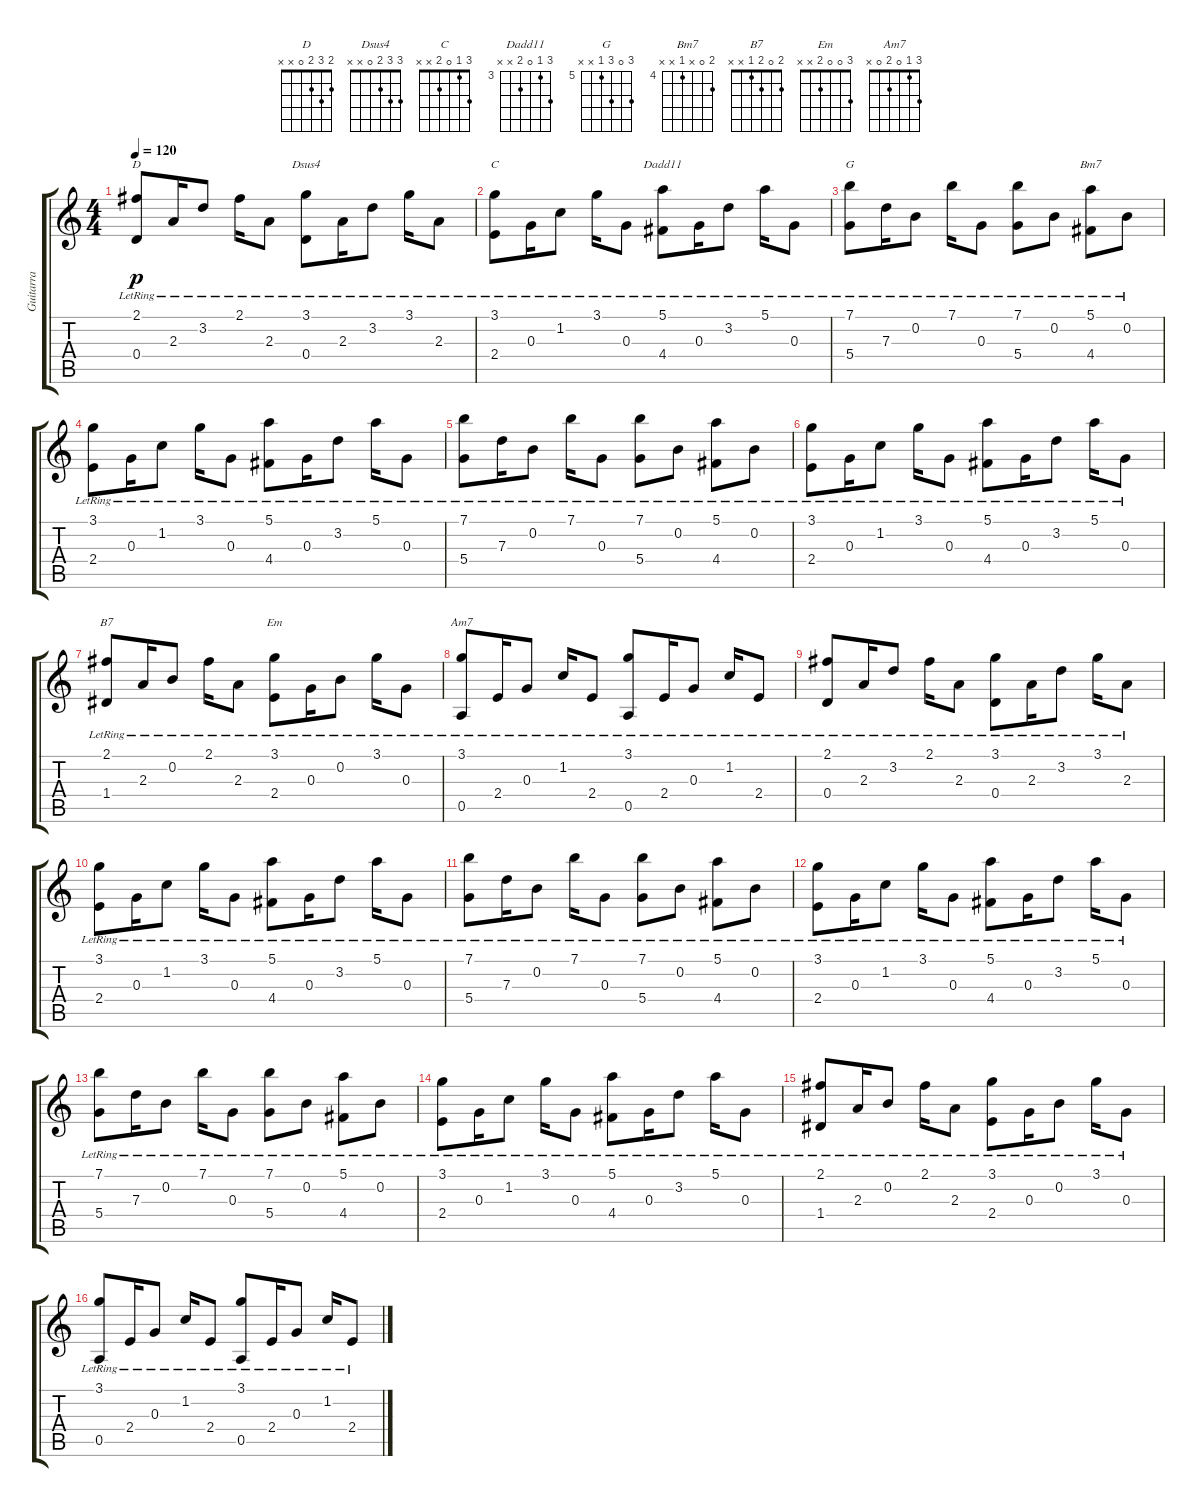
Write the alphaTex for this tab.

\track ("Guitarra" "Guitarra") {instrument acousticguitarnylon}
\staff {score tabs}
\tuning (E4 B3 G3 D3 A2 E2) {hide}
\chord ("D" 2 3 2 0 x x)
\chord ("Dsus4" 3 3 2 0 x x)
\chord ("C" 3 1 0 2 x x)
\chord ("Dadd11" 5 3 0 4 x x) {firstfret 3}
\chord ("G" 7 0 7 5 x x) {firstfret 5}
\chord ("Bm7" 5 0 x 4 x x) {firstfret 4}
\chord ("B7" 2 0 2 1 x x)
\chord ("Em" 3 0 0 2 x x)
\chord ("Am7" 3 1 0 2 0 x)
\ts (4 4)
\tempo 120
\clef g2
\ks c
(2.1{lr} 0.4{lr}).8{ch "D" dy p} 2.3{lr}.16 3.2{lr}.8 2.1{lr}.16 2.3{lr}.8 (3.1{lr} 0.4{lr}).8{ch "Dsus4"} 2.3{lr}.16 3.2{lr}.8 3.1{lr}.16 2.3{lr}.8 |
(3.1{lr} 2.4{lr}).8{ch "C"} 0.3{lr}.16 1.2{lr}.8 3.1{lr}.16 0.3{lr}.8 (5.1{lr} 4.4{lr}).8{ch "Dadd11"} 0.3{lr}.16 3.2{lr}.8 5.1{lr}.16 0.3{lr}.8 |
(7.1{lr} 5.4{lr}).8{ch "G"} 7.3{lr}.16 0.2{lr}.8 7.1{lr}.16 0.3{lr}.8 (7.1{lr} 5.4{lr}).8 0.2{lr}.8 (5.1{lr} 4.4{lr}).8{ch "Bm7"} 0.2{lr}.8 |
(3.1{lr} 2.4{lr}).8 0.3{lr}.16 1.2{lr}.8 3.1{lr}.16 0.3{lr}.8 (5.1{lr} 4.4{lr}).8 0.3{lr}.16 3.2{lr}.8 5.1{lr}.16 0.3{lr}.8 |
(7.1{lr} 5.4{lr}).8 7.3{lr}.16 0.2{lr}.8 7.1{lr}.16 0.3{lr}.8 (7.1{lr} 5.4{lr}).8 0.2{lr}.8 (5.1{lr} 4.4{lr}).8 0.2{lr}.8 |
(3.1{lr} 2.4{lr}).8 0.3{lr}.16 1.2{lr}.8 3.1{lr}.16 0.3{lr}.8 (5.1{lr} 4.4{lr}).8 0.3{lr}.16 3.2{lr}.8 5.1{lr}.16 0.3{lr}.8 |
(2.1{lr} 1.4{lr}).8{ch "B7"} 2.3{lr}.16 0.2{lr}.8 2.1{lr}.16 2.3{lr}.8 (3.1{lr} 2.4{lr}).8{ch "Em"} 0.3{lr}.16 0.2{lr}.8 3.1{lr}.16 0.3{lr}.8 |
(3.1{lr} 0.5{lr}).8{ch "Am7"} 2.4{lr}.16 0.3{lr}.8 1.2{lr}.16 2.4{lr}.8 (3.1{lr} 0.5{lr}).8 2.4{lr}.16 0.3{lr}.8 1.2{lr}.16 2.4{lr}.8 |
(2.1{lr} 0.4{lr}).8 2.3{lr}.16 3.2{lr}.8 2.1{lr}.16 2.3{lr}.8 (3.1{lr} 0.4{lr}).8 2.3{lr}.16 3.2{lr}.8 3.1{lr}.16 2.3{lr}.8 |
(3.1{lr} 2.4{lr}).8 0.3{lr}.16 1.2{lr}.8 3.1{lr}.16 0.3{lr}.8 (5.1{lr} 4.4{lr}).8 0.3{lr}.16 3.2{lr}.8 5.1{lr}.16 0.3{lr}.8 |
(7.1{lr} 5.4{lr}).8 7.3{lr}.16 0.2{lr}.8 7.1{lr}.16 0.3{lr}.8 (7.1{lr} 5.4{lr}).8 0.2{lr}.8 (5.1{lr} 4.4{lr}).8 0.2{lr}.8 |
(3.1{lr} 2.4{lr}).8 0.3{lr}.16 1.2{lr}.8 3.1{lr}.16 0.3{lr}.8 (5.1{lr} 4.4{lr}).8 0.3{lr}.16 3.2{lr}.8 5.1{lr}.16 0.3{lr}.8 |
(7.1{lr} 5.4{lr}).8 7.3{lr}.16 0.2{lr}.8 7.1{lr}.16 0.3{lr}.8 (7.1{lr} 5.4{lr}).8 0.2{lr}.8 (5.1{lr} 4.4{lr}).8 0.2{lr}.8 |
(3.1{lr} 2.4{lr}).8 0.3{lr}.16 1.2{lr}.8 3.1{lr}.16 0.3{lr}.8 (5.1{lr} 4.4{lr}).8 0.3{lr}.16 3.2{lr}.8 5.1{lr}.16 0.3{lr}.8 |
(2.1{lr} 1.4{lr}).8 2.3{lr}.16 0.2{lr}.8 2.1{lr}.16 2.3{lr}.8 (3.1{lr} 2.4{lr}).8 0.3{lr}.16 0.2{lr}.8 3.1{lr}.16 0.3{lr}.8 |
(3.1{lr} 0.5{lr}).8 2.4{lr}.16 0.3{lr}.8 1.2{lr}.16 2.4{lr}.8 (3.1{lr} 0.5{lr}).8 2.4{lr}.16 0.3{lr}.8 1.2{lr}.16 2.4{lr}.8
